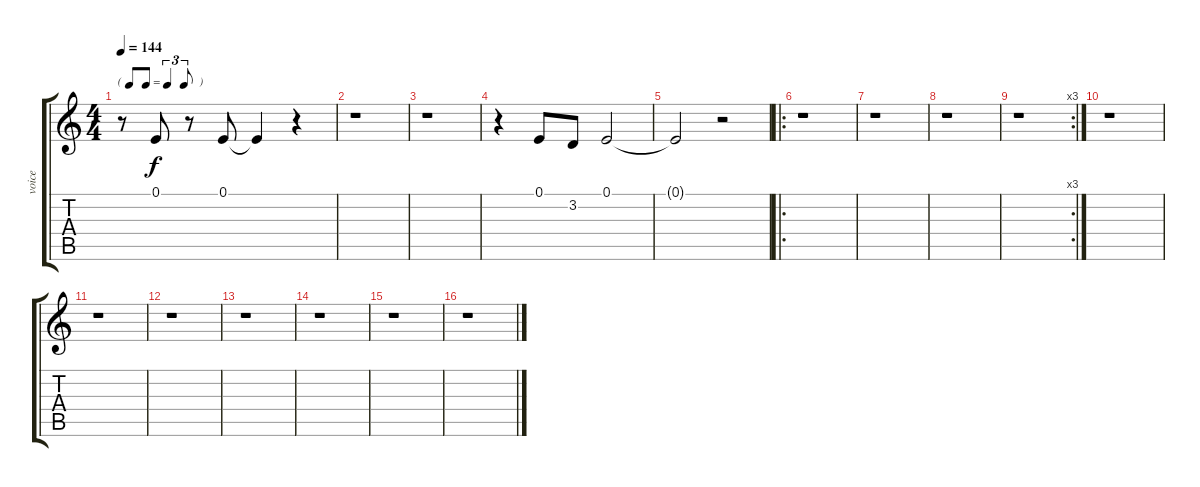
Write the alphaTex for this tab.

\track ("voice" "voice") {instrument pad3polysynth}
\staff {score tabs}
\tuning (E4 B3 G3 D3 A2 E2) {hide}
\ts (4 4)
\tf triplet8th
\tempo 144
\clef g2
\ks c
r.8{dy f} 0.1.8 r.8 0.1.8 0.1{t}.4 r.4 |
r.1 |
r.1 |
r.4 0.1.8 3.2.8 0.1.2 |
0.1{t}.2 r.2 |
\ro
r.1 |
r.1 |
r.1 |
\rc 3
r.1 |
r.1 |
r.1 |
r.1 |
r.1 |
r.1 |
r.1 |
r.1
